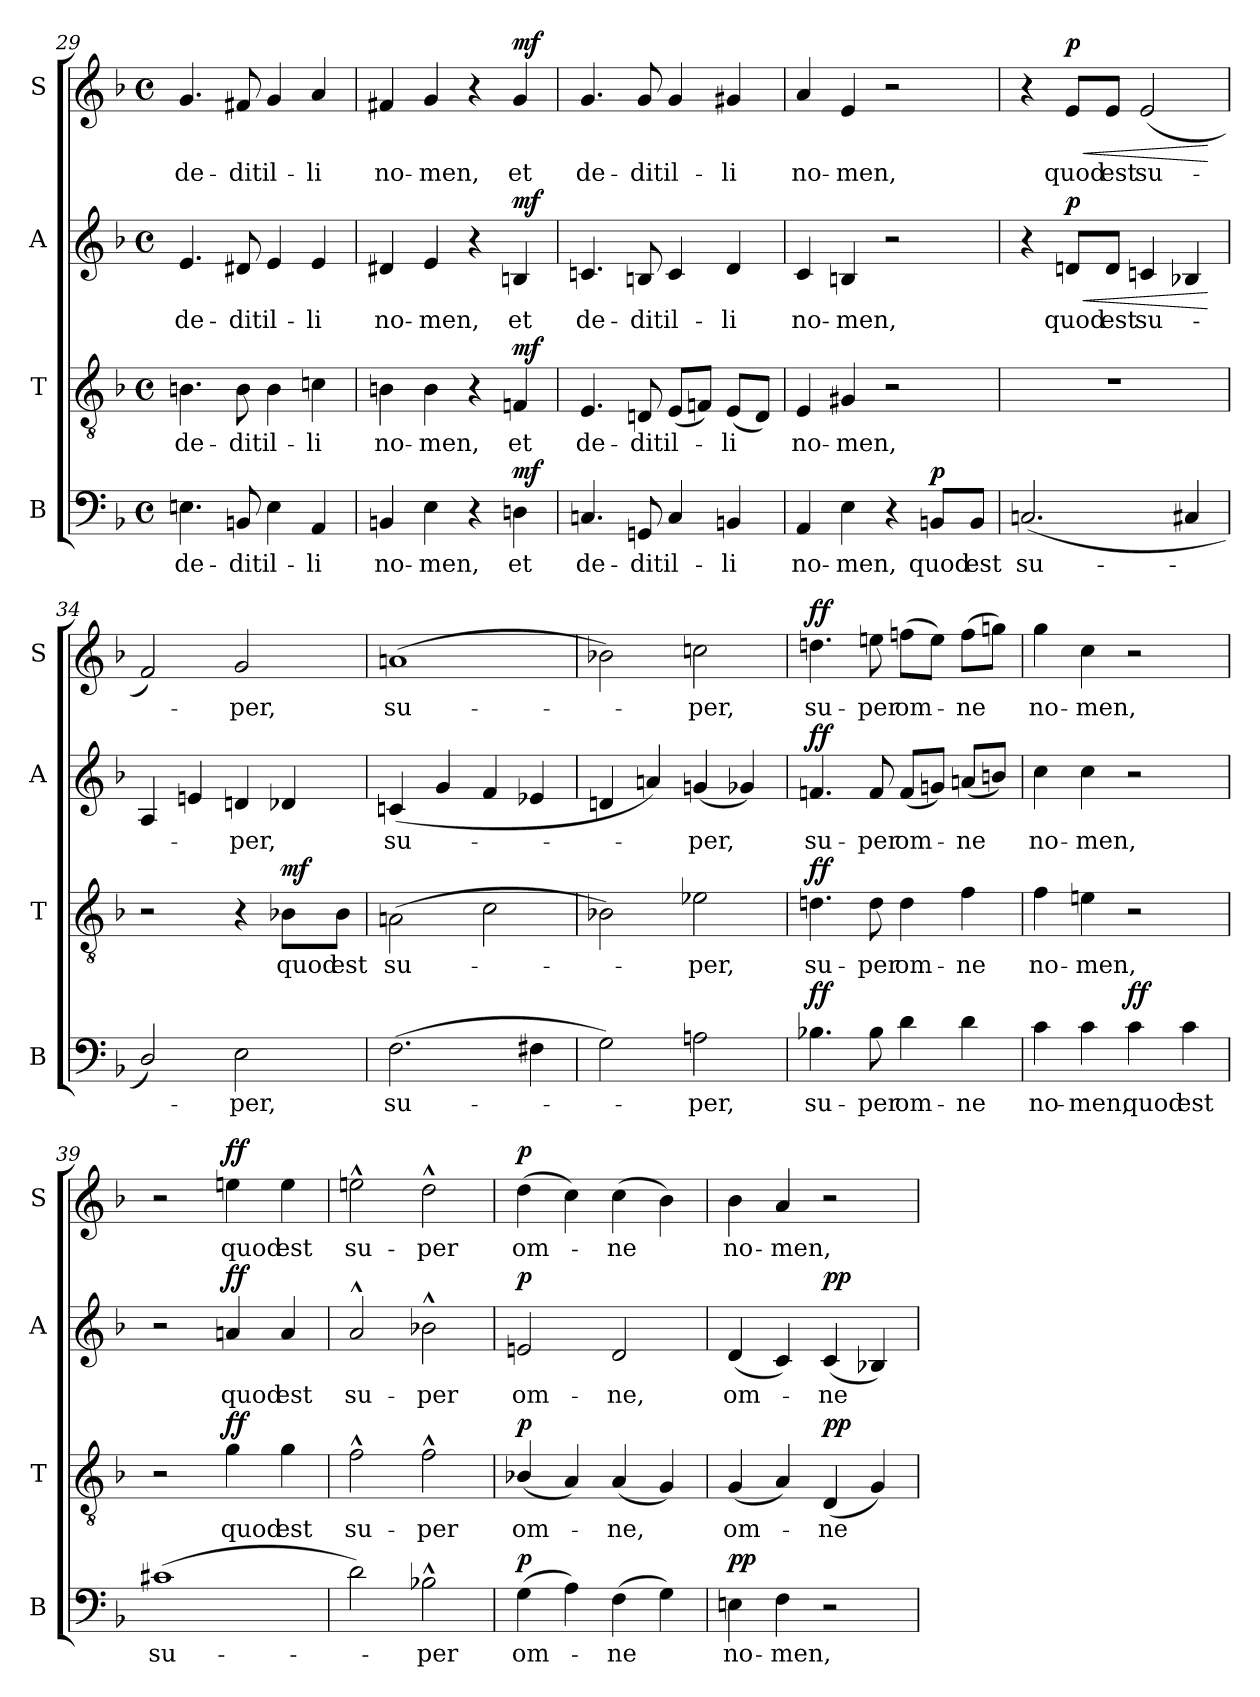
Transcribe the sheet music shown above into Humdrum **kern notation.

**kern	**text	**dynam	**kern	**text	**dynam	**kern	**text	**dynam	**kern	**text	**dynam
*part4	*part4	*part4	*part3	*part3	*part3	*part2	*part2	*part2	*part1	*part1	*part1
*staff4	*staff4	*staff4	*staff3	*staff3	*staff3	*staff2	*staff2	*staff2	*staff1	*staff1	*staff1
*I"B	*	*	*I"T	*	*	*I"A	*	*	*I"S	*	*
*I'B	*	*	*I'T	*	*	*I'A	*	*	*I'S	*	*
*clefF4	*	*	*clefGv2	*	*	*clefG2	*	*	*clefG2	*	*
*k[b-]	*	*	*k[b-]	*	*	*k[b-]	*	*	*k[b-]	*	*
*M4/4	*	*	*M4/4	*	*	*M4/4	*	*	*M4/4	*	*
*met(c)	*	*	*met(c)	*	*	*met(c)	*	*	*met(c)	*	*
=29	=29	=29	=29	=29	=29	=29	=29	=29	=29	=29	=29
4.En\	de-	.	4.Bn\	de-	.	4.e/	de-	.	4.g/	de-	.
8BBn/	dit	.	8B\	dit	.	8d#X/	-dit	.	8f#X/	dit	.
4E\	il-	.	4B\	il-	.	4e/	il-	.	4g/	il-	.
4AA/	li	.	4cn\	li	.	4e/	-li	.	4a/	li	.
=30	=30	=30	=30	=30	=30	=30	=30	=30	=30	=30	=30
4BBn/	no-	.	4Bn\	no-	.	4d#X/	no-	.	4f#X/	no-	.
4E\	men,	.	4B\	men,	.	4e/	-men,	.	4g/	men,	.
4r	.	.	4r	.	.	4r	.	.	4r	.	.
!	!	!LO:DY:a	!	!	!LO:DY:a	!	!	!LO:DY:a	!	!	!LO:DY:a
4Dn\	et	mf	4Fn/	et	mf	4Bn/	et	mf	4g/	et	mf
=31	=31	=31	=31	=31	=31	=31	=31	=31	=31	=31	=31
4.Cn/	de-	.	4.E/	de-	.	4.cn/	de-	.	4.g/	de-	.
8GGn/	dit	.	8Dn/	dit	.	8Bn/	-dit	.	8g/	dit	.
4C/	il-	.	(8E/L	il-	.	4c/	il-	.	4g/	il-	.
.	.	.	8Fn/J)	.	.	.	.	.	.	.	.
4BBn/	li	.	(8E/L	li	.	4d/	-li	.	4g#X/	li	.
.	.	.	8D/J)	.	.	.	.	.	.	.	.
=32	=32	=32	=32	=32	=32	=32	=32	=32	=32	=32	=32
4AA/	no-	.	4E/	no-	.	4c/	no-	.	4a/	no-	.
4E\	men,	.	4G#X/	men,	.	4Bn/	-men,	.	4e/	men,	.
4r	.	.	2r	.	.	2r	.	.	2r	.	.
!	!	!LO:DY:a	!	!	!	!	!	!	!	!	!
8BBn/L	quod	p	.	.	.	.	.	.	.	.	.
8BB/J	est	.	.	.	.	.	.	.	.	.	.
!!LO:PB:g=z
=33	=33	=33	=33	=33	=33	=33	=33	=33	=33	=33	=33
(2.Cn/	su-	.	1r	.	.	4r	.	.	4r	.	.
!	!	!	!	!	!	!	!	!LO:HP:b	!	!	!LO:HP:b
!	!	!	!	!	!	!	!	!LO:DY:n=1:a	!	!	!LO:DY:n=1:a
.	.	.	.	.	.	8dn/L	quod	< p	8e/L	quod	< p
.	.	.	.	.	.	8d/J	est	.	8e/J	est	.
.	.	.	.	.	.	4cn/	su-	.	(2e/	su-	.
4C#X/	.	.	.	.	.	4B-X/	.	.	.	.	.
.	.	.	.	.	.	.	.	[	.	.	[
=34	=34	=34	=34	=34	=34	=34	=34	=34	=34	=34	=34
2D/)	.	.	2r	.	.	4A/	.	.	2f/)	.	.
.	.	.	.	.	.	4en/	.	.	.	.	.
2E\	per,	.	4r	.	.	4dn/	per,	.	2g/	per,	.
!	!	!	!	!	!LO:DY:a	!	!	!	!	!	!
.	.	.	8B-X\L	quod	mf	4d-X/	.	.	.	.	.
.	.	.	8B-\J	est	.	.	.	.	.	.	.
=35	=35	=35	=35	=35	=35	=35	=35	=35	=35	=35	=35
(>2.F\	su-	.	(>2An\	su-	.	(4cn/	su-	.	(>1an	su-	.
.	.	.	.	.	.	4g/	.	.	.	.	.
.	.	.	2c\	.	.	4f/	.	.	.	.	.
4F#X\	.	.	.	.	.	4e-X/	.	.	.	.	.
=36	=36	=36	=36	=36	=36	=36	=36	=36	=36	=36	=36
2G\)	.	.	2B-X\)	.	.	4dn/	.	.	2b-X\)	.	.
.	.	.	.	.	.	4an/)	.	.	.	.	.
2An\	per,	.	2e-X\	per,	.	(4gn/	per,	.	2ccn\	per,	.
.	.	.	.	.	.	4g-X/)	.	.	.	.	.
=37	=37	=37	=37	=37	=37	=37	=37	=37	=37	=37	=37
!	!	!LO:DY:a	!	!	!LO:DY:a	!	!	!LO:DY:a	!	!	!LO:DY:a
4.B-X\	su-	ff	4.dn\	su-	ff	4.fn/	su-	ff	4.ddn\	su-	ff
8B-\	per	.	8d\	per	.	8f/	per	.	8een\	per	.
4d\	om-	.	4d\	om-	.	(8f/L	om-	.	(8ffn\L	om-	.
.	.	.	.	.	.	8gn/J)	.	.	8ee\J)	.	.
4d\	ne	.	4f\	ne	.	(8an/L	ne	.	(8ff\L	ne	.
.	.	.	.	.	.	8bn/J)	.	.	8ggn\J)	.	.
=38	=38	=38	=38	=38	=38	=38	=38	=38	=38	=38	=38
4c\	no-	.	4f\	no-	.	4cc\	no-	.	4gg\	no-	.
4c\	men,	.	4en\	men,	.	4cc\	men,	.	4cc\	men,	.
!	!	!LO:DY:a	!	!	!	!	!	!	!	!	!
4c\	quod	ff	2r	.	.	2r	.	.	2r	.	.
4c\	est	.	.	.	.	.	.	.	.	.	.
!!LO:LB:g=z
=39	=39	=39	=39	=39	=39	=39	=39	=39	=39	=39	=39
(>1c#X	su-	.	2r	.	.	2r	.	.	2r	.	.
!	!	!	!	!	!LO:DY:a	!	!	!LO:DY:a	!	!	!LO:DY:a
.	.	.	4g\	quod	ff	4an/	quod	ff	4een\	quod	ff
.	.	.	4g\	est	.	4a/	est	.	4ee\	est	.
=40	=40	=40	=40	=40	=40	=40	=40	=40	=40	=40	=40
2d\)	.	.	2f^^\	su-	.	2a^^/	su-	.	2een^^\	su-	.
2B-X^^\	per	.	2f^^\	per	.	2b-X^^\	per	.	2dd^^\	per	.
=41	=41	=41	=41	=41	=41	=41	=41	=41	=41	=41	=41
!	!	!LO:DY:a	!	!	!LO:DY:a	!	!	!LO:DY:a	!	!	!LO:DY:a
(>4G\	om-	p	(4B-X/	om-	p	2en/	om-	p	(>4dd\	om-	p
4A\)	.	.	4A/)	.	.	.	.	.	4cc\)	.	.
(>4F\	ne	.	(4A/	ne,	.	2d/	ne,	.	(>4cc\	ne	.
4G\)	.	.	4G/)	.	.	.	.	.	4b-\)	.	.
=42	=42	=42	=42	=42	=42	=42	=42	=42	=42	=42	=42
!	!	!LO:DY:a	!	!	!	!	!	!	!	!	!
4En\	no-	pp	(>4G/	om-	.	(>4d/	om-	.	4b-\	no-	.
4F\	men,	.	4A/)	.	.	4c/)	.	.	4a/	men,	.
!	!	!	!	!	!LO:DY:a	!	!	!LO:DY:a	!	!	!
2r	.	.	(>4D/	ne	pp	(>4c/	ne	pp	2r	.	.
.	.	.	4G/)	.	.	4B-X/)	.	.	.	.	.
=	=	=	=	=	=	=	=	=	=	=	=
*-	*-	*-	*-	*-	*-	*-	*-	*-	*-	*-	*-
